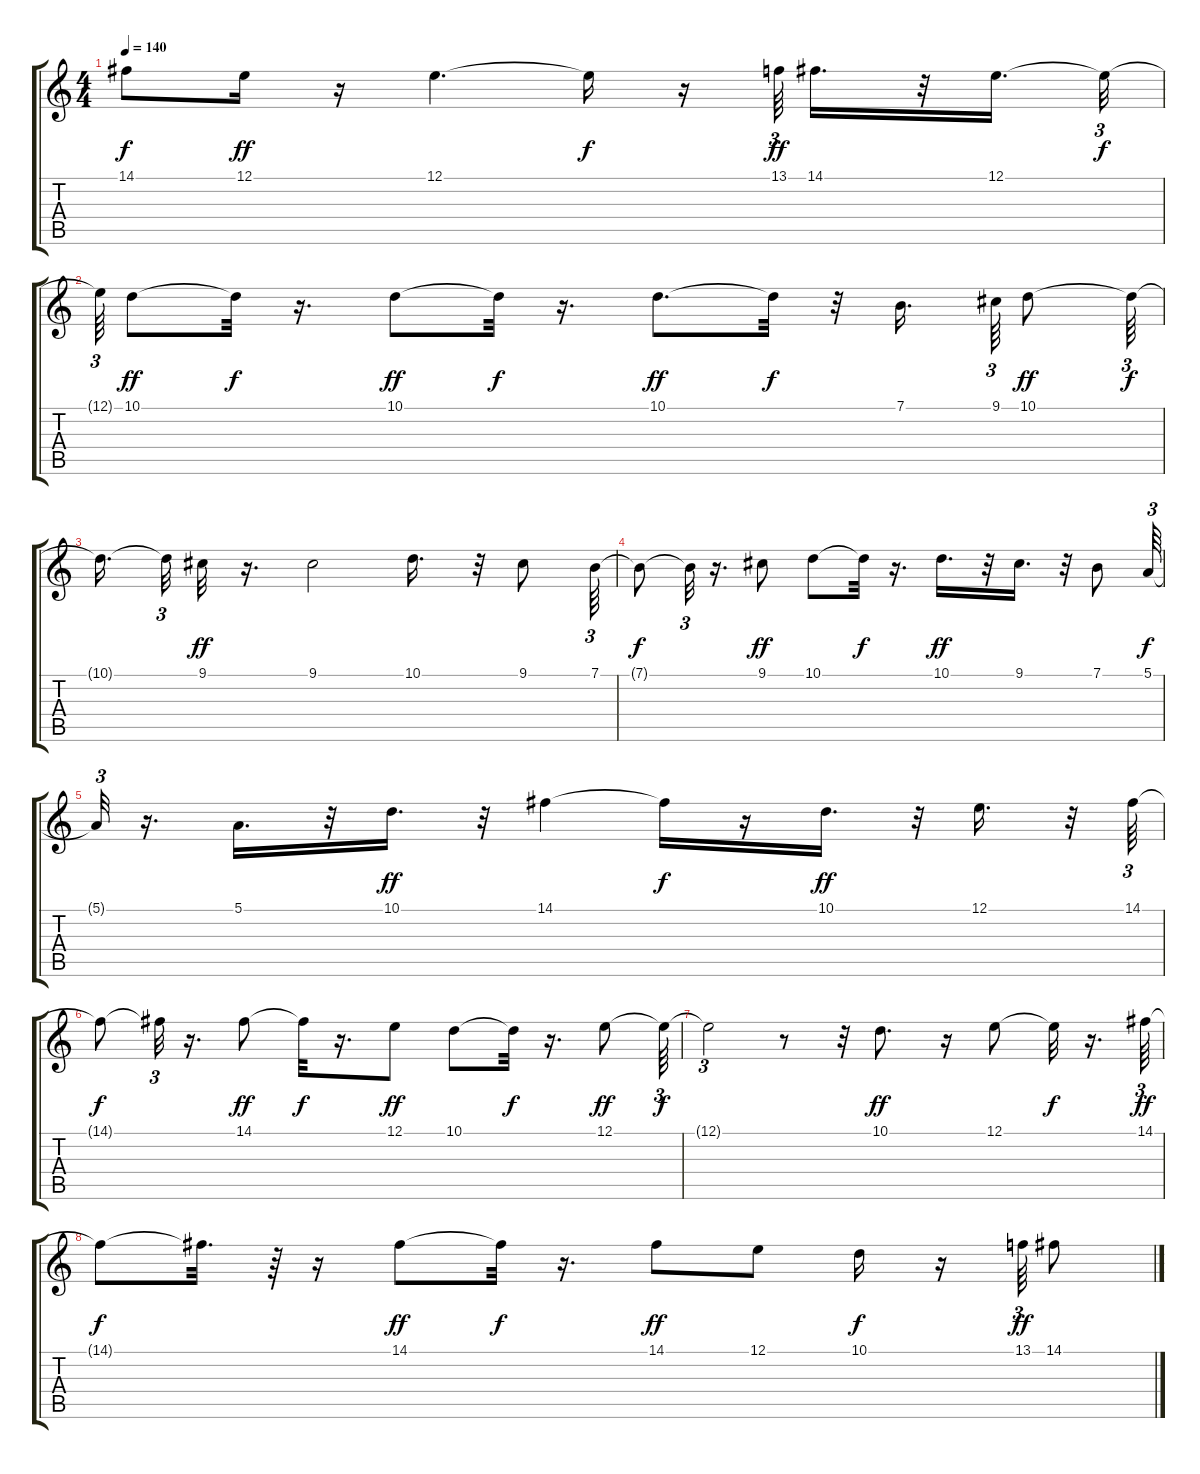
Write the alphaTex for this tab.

\track "" {instrument lead3calliope}
\staff {score tabs}
\tuning (E4 B3 G3 D3 A2 E2) {hide}
\ts (4 4)
\tempo 140
\clef g2
\ks c
14.1{t}.8{dy f} 12.1.16{dy ff} r.16 12.1.4{d} 12.1{t}.16{dy f} r.16 13.1.64{tu (3 2) dy ff} 14.1.16{d} r.32 12.1.16{d} 12.1{t}.32{tu (3 2) dy f} |
12.1{t}.64{tu (3 2)} 10.1.8{dy ff} 10.1{t}.32{dy f} r.16{d} 10.1.8{dy ff} 10.1{t}.32{dy f} r.16{d} 10.1.8{d dy ff} 10.1{t}.32{dy f} r.32 7.1.16{d} 9.1.64{tu (3 2)} 10.1.8{dy ff} 10.1{t}.64{tu (3 2) dy f} |
10.1{t}.16{d} 10.1{t}.32{tu (3 2)} 9.1.32{dy ff} r.16{d} 9.1.2 10.1.16{d} r.32 9.1.8 7.1.64{tu (3 2)} |
7.1{t}.8{dy f} 7.1{t}.32{tu (3 2)} r.16{d} 9.1.8{dy ff} 10.1.8 10.1{t}.32{dy f} r.16{d} 10.1.16{d dy ff} r.32 9.1.16{d} r.32 7.1.8 5.1.64{tu (3 2) dy f} |
5.1{t}.32{tu (3 2)} r.16{d} 5.1.16{d} r.32 10.1.16{d dy ff} r.32 14.1.4 14.1{t}.16{dy f} r.16 10.1.16{d dy ff} r.32 12.1.16{d} r.32 14.1.64{tu (3 2)} |
14.1{t}.8{dy f} 14.1{t}.32{tu (3 2)} r.16{d} 14.1.8{dy ff} 14.1{t}.32{dy f} r.16{d} 12.1.8{dy ff} 10.1.8 10.1{t}.32{dy f} r.16{d} 12.1.8{dy ff} 12.1{t}.64{tu (3 2) dy f} |
12.1{t}.2{tu (3 2)} r.8 r.32 10.1.8{d dy ff} r.16 12.1.8 12.1{t}.32{dy f} r.16{d} 14.1.64{tu (3 2) dy ff} |
14.1{t}.8{dy f} 14.1{t}.32{d} r.64 r.16 14.1.8{dy ff} 14.1{t}.32{dy f} r.16{d} 14.1.8{dy ff} 12.1.8 10.1.16{dy f} r.16 13.1.64{tu (3 2) dy ff} 14.1.8
